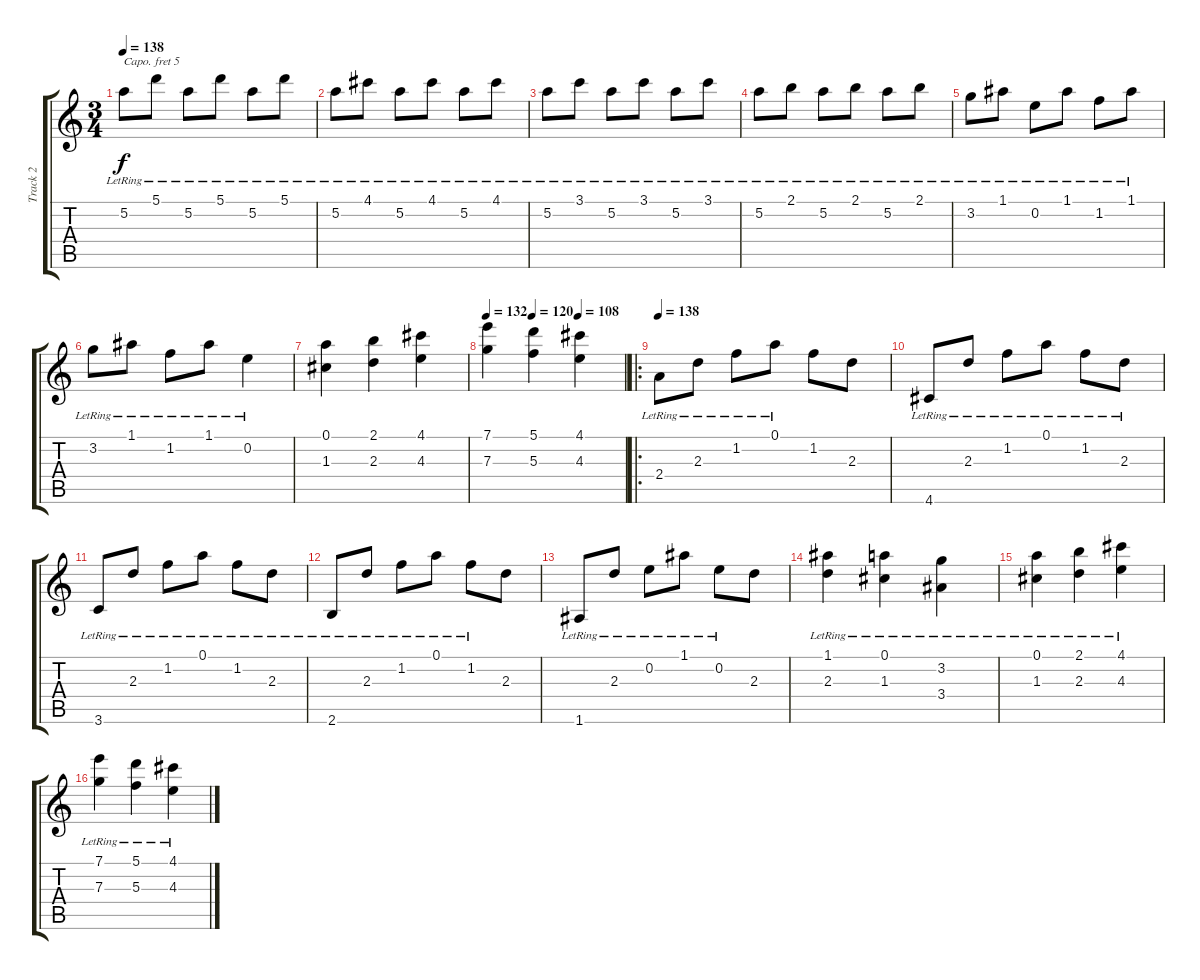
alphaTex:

\track ("Track 2" "Track 2") {instrument acousticguitarsteel}
\staff {score tabs}
\capo 5
\tuning (E4 B3 G3 D3 A2 E2) {hide}
\ts (3 4)
\tempo 138
\clef g2
\ks c
5.2{lr}.8{dy f instrument acousticguitarsteel} 5.1{lr}.8 5.2{lr}.8 5.1{lr}.8 5.2{lr}.8 5.1{lr}.8 |
5.2{lr}.8 4.1{lr}.8 5.2{lr}.8 4.1{lr}.8 5.2{lr}.8 4.1{lr}.8 |
5.2{lr}.8 3.1{lr}.8 5.2{lr}.8 3.1{lr}.8 5.2{lr}.8 3.1{lr}.8 |
5.2{lr}.8 2.1{lr}.8 5.2{lr}.8 2.1{lr}.8 5.2{lr}.8 2.1{lr}.8 |
3.2{lr}.8 1.1{lr}.8 0.2{lr}.8 1.1{lr}.8 1.2{lr}.8 1.1{lr}.8 |
3.2{lr}.8 1.1{lr}.8 1.2{lr}.8 1.1{lr}.8 0.2{lr}.4 |
(0.1 1.3).4 (2.1 2.3).4 (4.1 4.3).4 |
\tempo 132
\tempo (120 0.3333333333333333)
\tempo (108 0.6666666666666666)
(7.1 7.3).4 (5.1 5.3).4 (4.1 4.3).4 |
\ro
\tempo 138
2.4{lr}.8 2.3{lr}.8 1.2{lr}.8 0.1{lr}.8 1.2.8 2.3.8 |
4.6{lr}.8 2.3{lr}.8 1.2{lr}.8 0.1{lr}.8 1.2{lr}.8 2.3{lr}.8 |
3.6{lr}.8 2.3{lr}.8 1.2{lr}.8 0.1{lr}.8 1.2{lr}.8 2.3{lr}.8 |
2.6{lr}.8 2.3{lr}.8 1.2{lr}.8 0.1{lr}.8 1.2{lr}.8 2.3.8 |
1.6{lr}.8 2.3{lr}.8 0.2{lr}.8 1.1{lr}.8 0.2{lr}.8 2.3.8 |
(1.1{lr} 2.3{lr}).4 (0.1{lr} 1.3{lr}).4 (3.2{lr} 3.4).4 |
(0.1{lr} 1.3{lr}).4 (2.1{lr} 2.3{lr}).4 (4.1{lr} 4.3{lr}).4 |
(7.1{lr} 7.3{lr}).4 (5.1{lr} 5.3{lr}).4 (4.1{lr} 4.3{lr}).4
